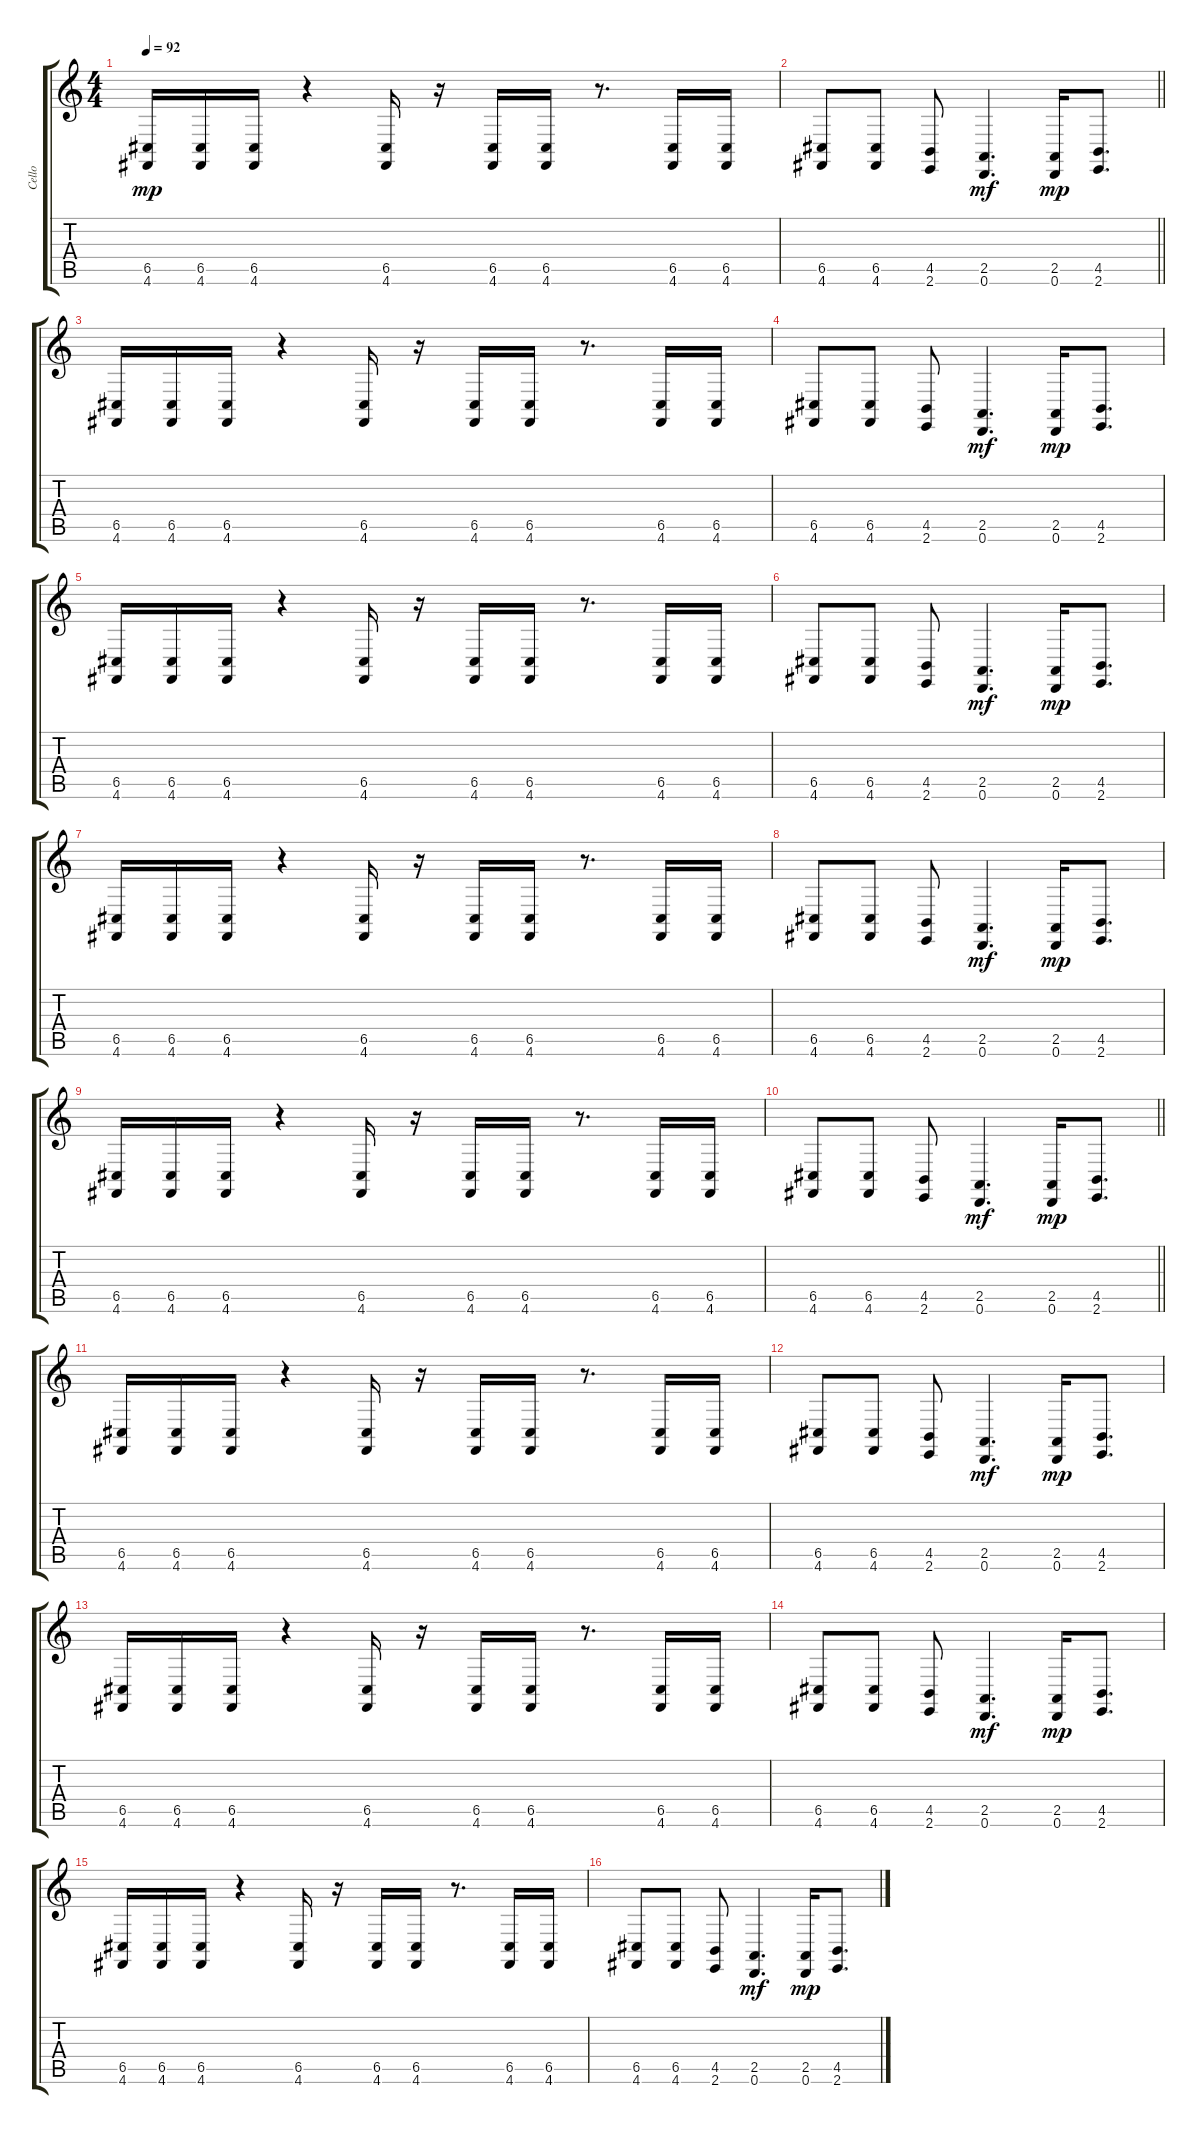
\track ("Cello" "Cello") {instrument cello}
\staff {score tabs}
\tuning (D4 A3 F3 C3 G2 D2) {hide}
\ts (4 4)
\tempo 92
\clef g2
\ks c
(6.5 4.6).16{dy mp} (6.5 4.6).16 (6.5 4.6).16 r.4 (6.5 4.6).16 r.16 (6.5 4.6).16 (6.5 4.6).16 r.8{d} (6.5 4.6).16 (6.5 4.6).16 |
\barLineRight lightlight
(6.5 4.6).8 (6.5 4.6).8 (4.5 2.6).8 (2.5 0.6).4{d dy mf} (2.5 0.6).16{dy mp} (4.5 2.6).8{d} |
(6.5 4.6).16 (6.5 4.6).16 (6.5 4.6).16 r.4 (6.5 4.6).16 r.16 (6.5 4.6).16 (6.5 4.6).16 r.8{d} (6.5 4.6).16 (6.5 4.6).16 |
(6.5 4.6).8 (6.5 4.6).8 (4.5 2.6).8 (2.5 0.6).4{d dy mf} (2.5 0.6).16{dy mp} (4.5 2.6).8{d} |
(6.5 4.6).16 (6.5 4.6).16 (6.5 4.6).16 r.4 (6.5 4.6).16 r.16 (6.5 4.6).16 (6.5 4.6).16 r.8{d} (6.5 4.6).16 (6.5 4.6).16 |
(6.5 4.6).8 (6.5 4.6).8 (4.5 2.6).8 (2.5 0.6).4{d dy mf} (2.5 0.6).16{dy mp} (4.5 2.6).8{d} |
(6.5 4.6).16 (6.5 4.6).16 (6.5 4.6).16 r.4 (6.5 4.6).16 r.16 (6.5 4.6).16 (6.5 4.6).16 r.8{d} (6.5 4.6).16 (6.5 4.6).16 |
(6.5 4.6).8 (6.5 4.6).8 (4.5 2.6).8 (2.5 0.6).4{d dy mf} (2.5 0.6).16{dy mp} (4.5 2.6).8{d} |
(6.5 4.6).16 (6.5 4.6).16 (6.5 4.6).16 r.4 (6.5 4.6).16 r.16 (6.5 4.6).16 (6.5 4.6).16 r.8{d} (6.5 4.6).16 (6.5 4.6).16 |
\barLineRight lightlight
(6.5 4.6).8 (6.5 4.6).8 (4.5 2.6).8 (2.5 0.6).4{d dy mf} (2.5 0.6).16{dy mp} (4.5 2.6).8{d} |
(6.5 4.6).16 (6.5 4.6).16 (6.5 4.6).16 r.4 (6.5 4.6).16 r.16 (6.5 4.6).16 (6.5 4.6).16 r.8{d} (6.5 4.6).16 (6.5 4.6).16 |
(6.5 4.6).8 (6.5 4.6).8 (4.5 2.6).8 (2.5 0.6).4{d dy mf} (2.5 0.6).16{dy mp} (4.5 2.6).8{d} |
(6.5 4.6).16 (6.5 4.6).16 (6.5 4.6).16 r.4 (6.5 4.6).16 r.16 (6.5 4.6).16 (6.5 4.6).16 r.8{d} (6.5 4.6).16 (6.5 4.6).16 |
(6.5 4.6).8 (6.5 4.6).8 (4.5 2.6).8 (2.5 0.6).4{d dy mf} (2.5 0.6).16{dy mp} (4.5 2.6).8{d} |
(6.5 4.6).16 (6.5 4.6).16 (6.5 4.6).16 r.4 (6.5 4.6).16 r.16 (6.5 4.6).16 (6.5 4.6).16 r.8{d} (6.5 4.6).16 (6.5 4.6).16 |
(6.5 4.6).8 (6.5 4.6).8 (4.5 2.6).8 (2.5 0.6).4{d dy mf} (2.5 0.6).16{dy mp} (4.5 2.6).8{d}
